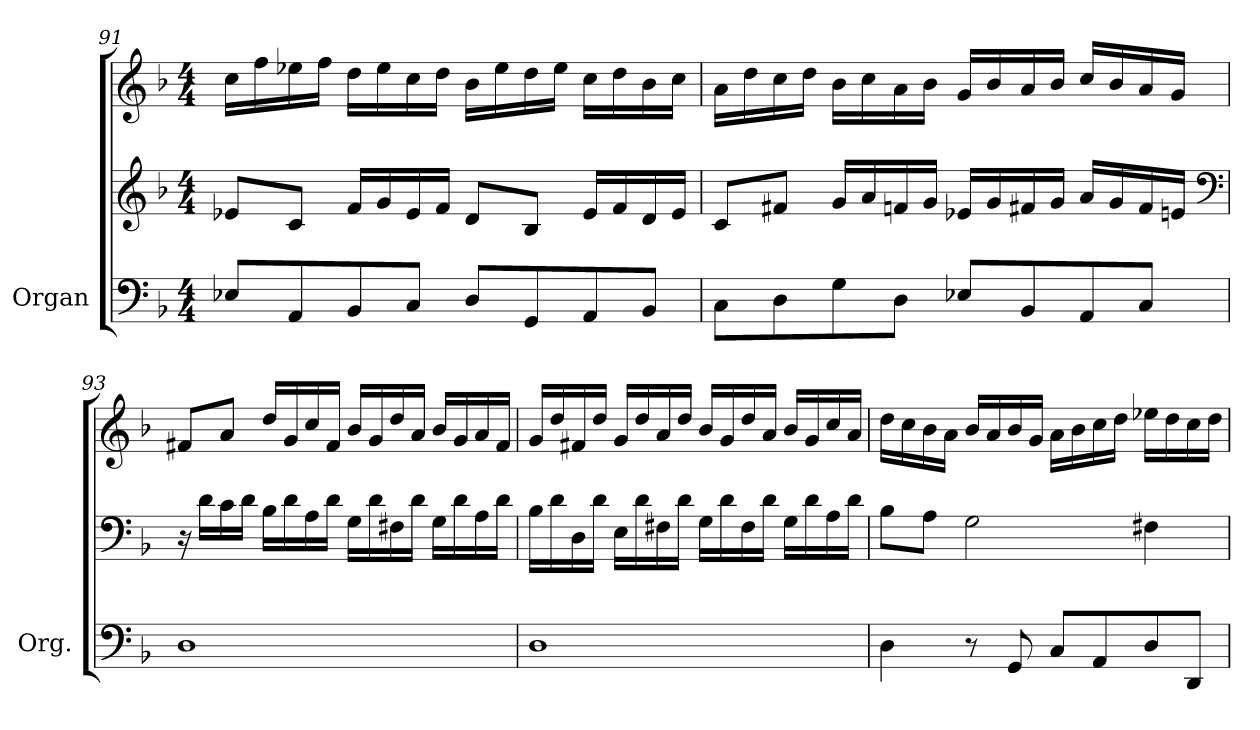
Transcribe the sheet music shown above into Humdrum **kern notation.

**kern	**kern	**kern
*part1	*part1	*part1
*staff3	*staff2	*staff1
*I"Organ	*	*
*I'Org.	*	*
*clefF4	*clefG2	*clefG2
*k[b-]	*k[b-]	*k[b-]
*F:	*F:	*F:
*M4/4	*M4/4	*M4/4
=91	=91	=91
8E-X/L	8e-X/L	16cc\LL
.	.	16ff\
8AA/	8c/J	16ee-X\
.	.	16ff\JJ
8BB-/	16f/LL	16dd\LL
.	16g/	16ee-\
8C/J	16e-/	16cc\
.	16f/JJ	16dd\JJ
8D/L	8d/L	16b-\LL
.	.	16ee-\
8GG/	8B-/J	16dd\
.	.	16ee-\JJ
8AA/	16e-/LL	16cc\LL
.	16f/	16dd\
8BB-/J	16d/	16b-\
.	16e-/JJ	16cc\JJ
!!LO:LB:g=z
=92	=92	=92
8C\L	8c/L	16a\LL
.	.	16dd\
8D\	8f#X/J	16cc\
.	.	16dd\JJ
8G\	16g/LL	16b-\LL
.	16a/	16cc\
8D\J	16fn/	16a\
.	16g/JJ	16b-\JJ
8E-X/L	16e-X/LL	16g/LL
.	16g/	16b-/
8BB-/	16f#X/	16a/
.	16g/JJ	16b-/JJ
8AA/	16a/LL	16cc/LL
.	16g/	16b-/
8C/J	16f#/	16a/
.	16en/JJ	16g/JJ
*	*clefF4	*
=93	=93	=93
1D	16r	8f#X/L
.	16d\LL	.
.	16c\	8a/J
.	16d\JJ	.
.	16B-\LL	16dd/LL
.	16d\	16g/
.	16A\	16cc/
.	16d\JJ	16f#/JJ
.	16G\LL	16b-/LL
.	16d\	16g/
.	16F#X\	16dd/
.	16d\JJ	16a/JJ
.	16G\LL	16b-/LL
.	16d\	16g/
.	16A\	16a/
.	16d\JJ	16f#/JJ
!!LO:LB:g=z
=94	=94	=94
1D	16B-\LL	16g/LL
.	16d\	16dd/
.	16D\	16f#X/
.	16d\JJ	16dd/JJ
.	16E\LL	16g/LL
.	16d\	16dd/
.	16F#X\	16a/
.	16d\JJ	16dd/JJ
.	16G\LL	16b-/LL
.	16d\	16g/
.	16F#\	16dd/
.	16d\JJ	16a/JJ
.	16G\LL	16b-/LL
.	16d\	16g/
.	16A\	16cc/
.	16d\JJ	16a/JJ
=95	=95	=95
4D\	8B-\L	16dd\LL
.	.	16cc\
.	8A\J	16b-\
.	.	16a\JJ
8r	2G\	16b-/LL
.	.	16a/
8GG/	.	16b-/
.	.	16g/JJ
8C/L	.	16a\LL
.	.	16b-\
8AA/	.	16cc\
.	.	16dd\JJ
8D/	4F#X\	16ee-X\LL
.	.	16dd\
8DD/J	.	16cc\
.	.	16dd\JJ
=	=	=
*-	*-	*-
